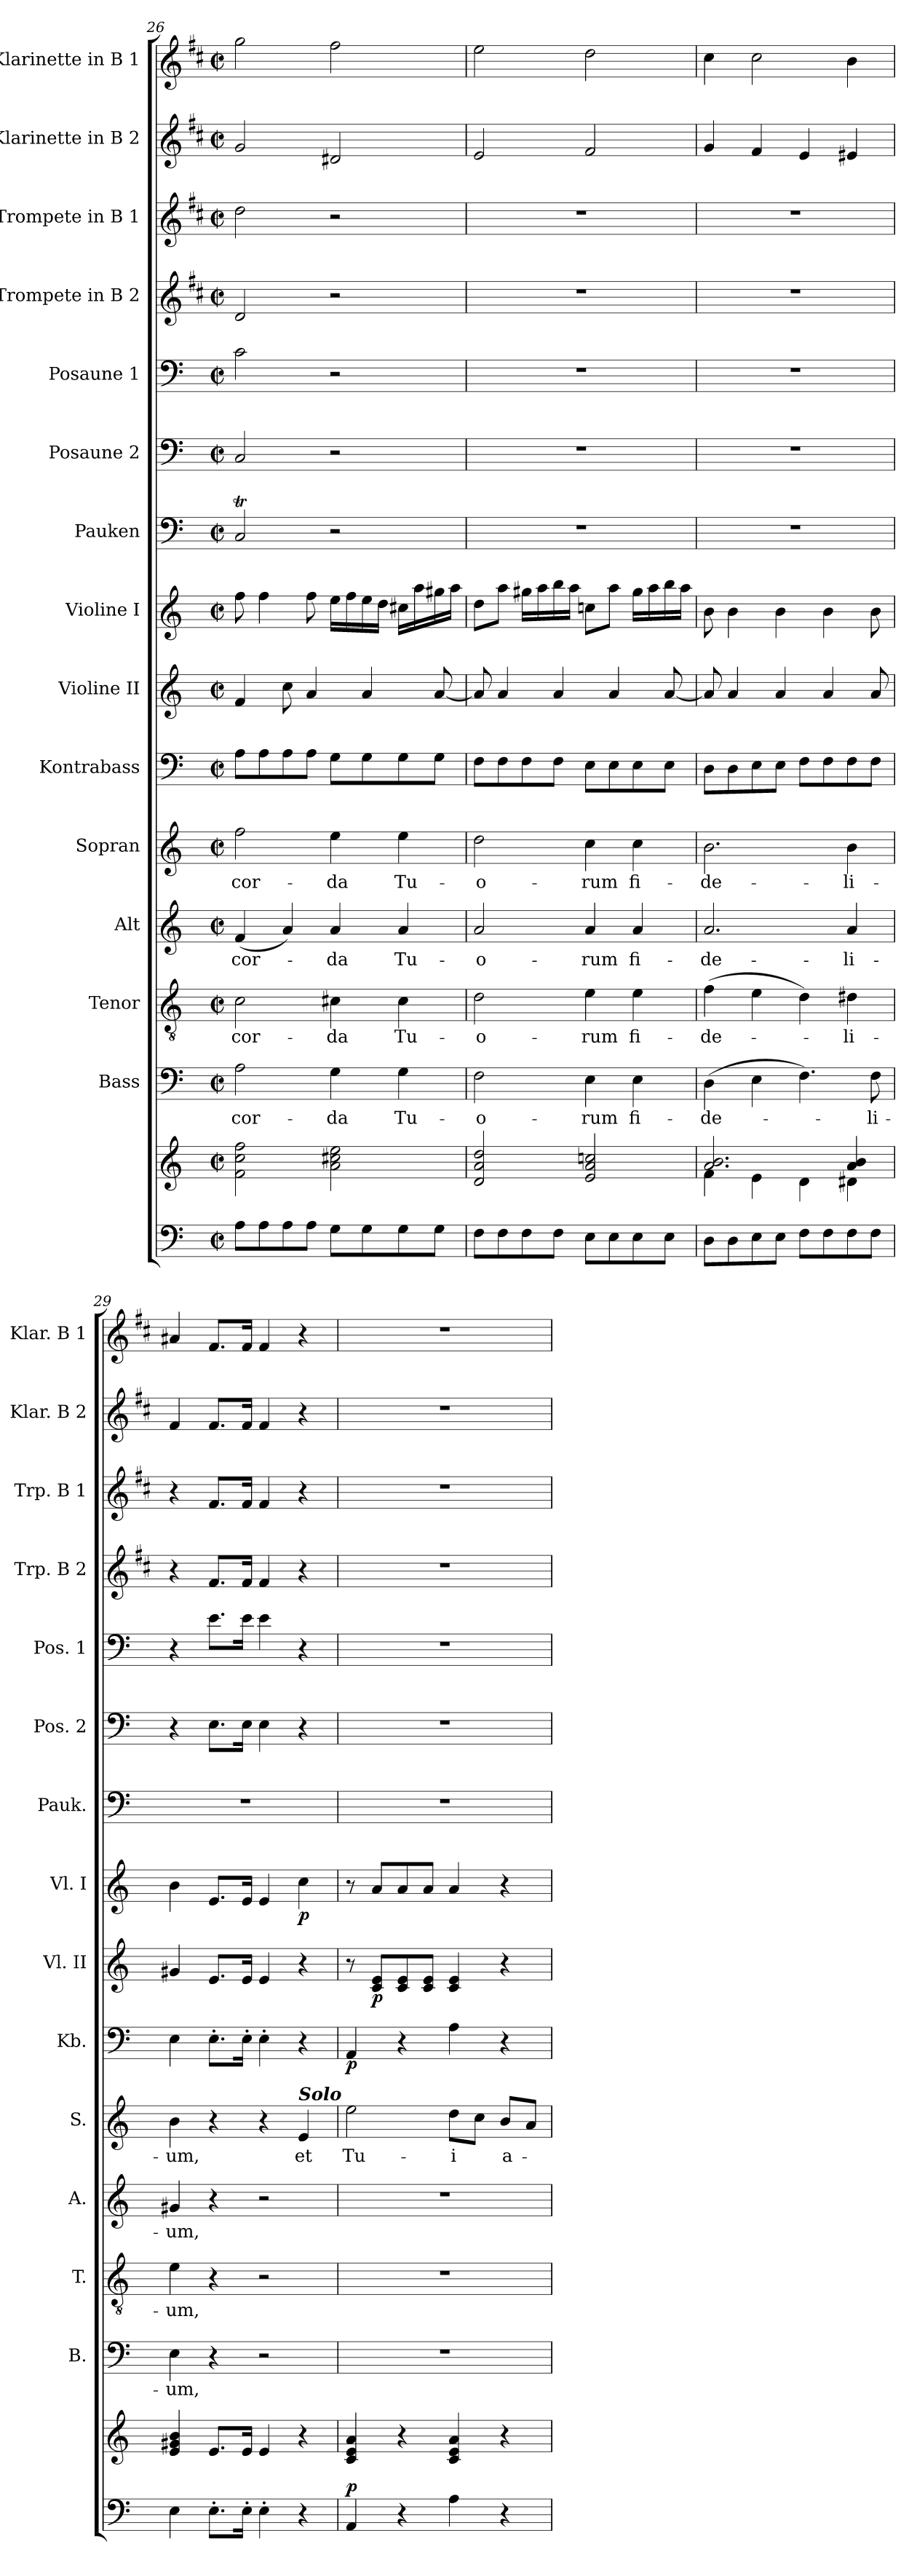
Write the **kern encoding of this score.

**kern	**kern	**dynam	**kern	**text	**kern	**text	**kern	**text	**kern	**text	**kern	**dynam	**kern	**dynam	**kern	**dynam	**kern	**kern	**kern	**kern	**kern	**kern	**kern
*part15	*part15	*part15	*part14	*part14	*part13	*part13	*part12	*part12	*part11	*part11	*part10	*part10	*part9	*part9	*part8	*part8	*part7	*part6	*part5	*part4	*part3	*part2	*part1
*staff16	*staff15	*staff15/16	*staff14	*staff14	*staff13	*staff13	*staff12	*staff12	*staff11	*staff11	*staff10	*staff10	*staff9	*staff9	*staff8	*staff8	*staff7	*staff6	*staff5	*staff4	*staff3	*staff2	*staff1
*	*	*	*I"Bass	*	*I"Tenor	*	*I"Alt	*	*I"Sopran	*	*I"Kontrabass	*	*I"Violine II	*	*I"Violine I	*	*I"Pauken	*I"Posaune 2	*I"Posaune 1	*I"Trompete in B 2	*I"Trompete in B 1	*I"Klarinette in B 2	*I"Klarinette in B 1
*	*	*	*I'B.	*	*I'T.	*	*I'A.	*	*I'S.	*	*I'Kb.	*	*I'Vl. II	*	*I'Vl. I	*	*I'Pauk.	*I'Pos. 2	*I'Pos. 1	*I'Trp. B 2	*I'Trp. B 1	*I'Klar. B 2	*I'Klar. B 1
*clefF4	*clefG2	*	*clefF4	*	*clefGv2	*	*clefG2	*	*clefG2	*	*clefF4	*	*clefG2	*	*clefG2	*	*clefF4	*clefF4	*clefF4	*clefG2	*clefG2	*clefG2	*clefG2
*	*	*	*	*	*	*	*	*	*	*	*ITrd7c12	*	*	*	*	*	*	*	*	*ITrd1c2	*ITrd1c2	*ITrd1c2	*ITrd1c2
*k[]	*k[]	*	*k[]	*	*k[]	*	*k[]	*	*k[]	*	*k[]	*	*k[]	*	*k[]	*	*k[]	*k[]	*k[]	*k[]	*k[]	*k[]	*k[]
*C:	*C:	*	*C:	*	*C:	*	*C:	*	*C:	*	*C:	*	*C:	*	*C:	*	*C:	*C:	*C:	*C:	*C:	*C:	*C:
*M2/2	*M2/2	*	*M2/2	*	*M2/2	*	*M2/2	*	*M2/2	*	*M2/2	*	*M2/2	*	*M2/2	*	*M2/2	*M2/2	*M2/2	*M2/2	*M2/2	*M2/2	*M2/2
*met(c|)	*met(c|)	*	*met(c|)	*	*met(c|)	*	*met(c|)	*	*met(c|)	*	*met(c|)	*	*met(c|)	*	*met(c|)	*	*met(c|)	*met(c|)	*met(c|)	*met(c|)	*met(c|)	*met(c|)	*met(c|)
=26	=26	=26	=26	=26	=26	=26	=26	=26	=26	=26	=26	=26	=26	=26	=26	=26	=26	=26	=26	=26	=26	=26	=26
!	!	!	!	!LO:LY:b	!	!LO:LY:b	!	!LO:LY:b	!	!LO:LY:b	!	!	!	!	!	!	!	!	!	!	!	!	!
8A\L	2f\ 2cc\ 2ff\	.	2A\	cor-	2c\	cor-	(<4f/	cor-	2ff\	cor-	8AA\L	.	4f/	.	8ff\	.	2CT/	2C/	2c\	2c/	2cc\	2f/	2ff\
8A\	.	.	.	.	.	.	.	.	.	.	8AA\	.	.	.	4ff\	.	.	.	.	.	.	.	.
8A\	.	.	.	.	.	.	4a/)	.	.	.	8AA\	.	8cc\	.	.	.	.	.	.	.	.	.	.
8A\J	.	.	.	.	.	.	.	.	.	.	8AA\J	.	4a/	.	8ff\	.	.	.	.	.	.	.	.
!	!	!	!	!LO:LY:b	!	!LO:LY:b	!	!LO:LY:b	!	!LO:LY:b	!	!	!	!	!	!	!	!	!	!	!	!	!
8G\L	2a\ 2cc#X\ 2ee\	.	4G\	-da	4c#X\	-da	4a/	-da	4ee\	-da	8GG\L	.	.	.	16ee\LL	.	2r	2r	2r	2r	2r	2c#X/	2ee\
.	.	.	.	.	.	.	.	.	.	.	.	.	.	.	16ff\	.	.	.	.	.	.	.	.
8G\	.	.	.	.	.	.	.	.	.	.	8GG\	.	4a/	.	16ee\	.	.	.	.	.	.	.	.
.	.	.	.	.	.	.	.	.	.	.	.	.	.	.	16dd\JJ	.	.	.	.	.	.	.	.
!	!	!	!	!LO:LY:b	!	!LO:LY:b	!	!LO:LY:b	!	!LO:LY:b	!	!	!	!	!	!	!	!	!	!	!	!	!
8G\	.	.	4G\	Tu-	4c#\	Tu-	4a/	Tu-	4ee\	Tu-	8GG\	.	.	.	16cc#X\LL	.	.	.	.	.	.	.	.
.	.	.	.	.	.	.	.	.	.	.	.	.	.	.	16aa\	.	.	.	.	.	.	.	.
8G\J	.	.	.	.	.	.	.	.	.	.	8GG\J	.	[8a/	.	16gg#X\	.	.	.	.	.	.	.	.
.	.	.	.	.	.	.	.	.	.	.	.	.	.	.	16aa\JJ	.	.	.	.	.	.	.	.
=27	=27	=27	=27	=27	=27	=27	=27	=27	=27	=27	=27	=27	=27	=27	=27	=27	=27	=27	=27	=27	=27	=27	=27
!	!	!	!	!LO:LY:b	!	!LO:LY:b	!	!LO:LY:b	!	!LO:LY:b	!	!	!	!	!	!	!	!	!	!	!	!	!
8F\L	2d/ 2a/ 2dd/	.	2F\	-o-	2d\	-o-	2a/	-o-	2dd\	-o-	8FF\L	.	8a/]	.	8dd\L	.	1r	1r	1r	1r	1r	2d/	2dd\
8F\	.	.	.	.	.	.	.	.	.	.	8FF\	.	4a/	.	8aa\J	.	.	.	.	.	.	.	.
8F\	.	.	.	.	.	.	.	.	.	.	8FF\	.	.	.	16gg#X\LL	.	.	.	.	.	.	.	.
.	.	.	.	.	.	.	.	.	.	.	.	.	.	.	16aa\	.	.	.	.	.	.	.	.
8F\J	.	.	.	.	.	.	.	.	.	.	8FF\J	.	4a/	.	16bb\	.	.	.	.	.	.	.	.
.	.	.	.	.	.	.	.	.	.	.	.	.	.	.	16aa\JJ	.	.	.	.	.	.	.	.
!	!	!	!	!LO:LY:b	!	!LO:LY:b	!	!LO:LY:b	!	!LO:LY:b	!	!	!	!	!	!	!	!	!	!	!	!	!
8E\L	2e/ 2a/ 2ccn/	.	4E\	-rum	4e\	-rum	4a/	-rum	4cc\	-rum	8EE\L	.	.	.	8ccn\L	.	.	.	.	.	.	2e/	2cc\
8E\	.	.	.	.	.	.	.	.	.	.	8EE\	.	4a/	.	8aa\J	.	.	.	.	.	.	.	.
!	!	!	!	!LO:LY:b	!	!LO:LY:b	!	!LO:LY:b	!	!LO:LY:b	!	!	!	!	!	!	!	!	!	!	!	!	!
8E\	.	.	4E\	fi-	4e\	fi-	4a/	fi-	4cc\	fi-	8EE\	.	.	.	16gg#\LL	.	.	.	.	.	.	.	.
.	.	.	.	.	.	.	.	.	.	.	.	.	.	.	16aa\	.	.	.	.	.	.	.	.
8E\J	.	.	.	.	.	.	.	.	.	.	8EE\J	.	[8a/	.	16bb\	.	.	.	.	.	.	.	.
.	.	.	.	.	.	.	.	.	.	.	.	.	.	.	16aa\JJ	.	.	.	.	.	.	.	.
=28	=28	=28	=28	=28	=28	=28	=28	=28	=28	=28	=28	=28	=28	=28	=28	=28	=28	=28	=28	=28	=28	=28	=28
*	*^	*	*	*	*	*	*	*	*	*	*	*	*	*	*	*	*	*	*	*	*	*	*
!	!	!	!	!	!LO:LY:b	!	!LO:LY:b	!	!LO:LY:b	!	!LO:LY:b	!	!	!	!	!	!	!	!	!	!	!	!	!
8D\L	2.a/ 2.b/	4f\	.	(>4D\	-de-	(>4f\	-de-	2.a/	-de-	2.b\	-de-	8DD\L	.	8a/]	.	8b\	.	1r	1r	1r	1r	1r	4f/	4b\
8D\	.	.	.	.	.	.	.	.	.	.	.	8DD\	.	4a/	.	4b\	.	.	.	.	.	.	.	.
8E\	.	4e\	.	4E\	.	4e\	.	.	.	.	.	8EE\	.	.	.	.	.	.	.	.	.	.	4e/	2b\
8E\J	.	.	.	.	.	.	.	.	.	.	.	8EE\J	.	4a/	.	4b\	.	.	.	.	.	.	.	.
8F\L	.	4d\	.	4.F\)	.	4d\)	.	.	.	.	.	8FF\L	.	.	.	.	.	.	.	.	.	.	4d/	.
8F\	.	.	.	.	.	.	.	.	.	.	.	8FF\	.	4a/	.	4b\	.	.	.	.	.	.	.	.
!	!	!	!	!	!	!	!LO:LY:b	!	!LO:LY:b	!	!LO:LY:b	!	!	!	!	!	!	!	!	!	!	!	!	!
8F\	4a/ 4b/	4d#X\	.	.	.	4d#X\	-li-	4a/	-li-	4b\	-li-	8FF\	.	.	.	.	.	.	.	.	.	.	4d#X/	4a\
!	!	!	!	!	!LO:LY:b	!	!	!	!	!	!	!	!	!	!	!	!	!	!	!	!	!	!	!
8F\J	.	.	.	8F\	-li-	.	.	.	.	.	.	8FF\J	.	8a/	.	8b\	.	.	.	.	.	.	.	.
*	*v	*v	*	*	*	*	*	*	*	*	*	*	*	*	*	*	*	*	*	*	*	*	*	*
=29	=29	=29	=29	=29	=29	=29	=29	=29	=29	=29	=29	=29	=29	=29	=29	=29	=29	=29	=29	=29	=29	=29	=29
!	!	!	!	!LO:LY:b	!	!LO:LY:b	!	!LO:LY:b	!	!LO:LY:b	!	!	!	!	!	!	!	!	!	!	!	!	!
4E\	4e/ 4g#X/ 4b/	.	4E\	-um,	4e\	-um,	4g#X/	-um,	4b\	-um,	4EE\	.	4g#X/	.	4b\	.	1r	4r	4r	4r	4r	4e/	4g#X/
8.E'>\L	8.e/L	.	4r	.	4r	.	4r	.	4r	.	8.EE'>\L	.	8.e/L	.	8.e/L	.	.	8.E\L	8.e\L	8.e/L	8.e/L	8.e/L	8.e/L
16E'>\Jk	16e/Jk	.	.	.	.	.	.	.	.	.	16EE'>\Jk	.	16e/Jk	.	16e/Jk	.	.	16E\Jk	16e\Jk	16e/Jk	16e/Jk	16e/Jk	16e/Jk
4E'>\	4e/	.	2r	.	2r	.	2r	.	4r	.	4EE'>\	.	4e/	.	4e/	.	.	4E\	4e\	4e/	4e/	4e/	4e/
!	!	!	!	!	!	!	!	!	!LO:TX:a:Bi:t=Solo	!	!	!	!	!	!	!	!	!	!	!	!	!	!
!	!	!	!	!	!	!	!	!	!	!LO:LY:b	!	!	!	!	!	!LO:DY:b	!	!	!	!	!	!	!
4r	4r	.	.	.	.	.	.	.	4e/	et	4r	.	4r	.	4cc\	p	.	4r	4r	4r	4r	4r	4r
!!LO:PB:g=z
=30	=30	=30	=30	=30	=30	=30	=30	=30	=30	=30	=30	=30	=30	=30	=30	=30	=30	=30	=30	=30	=30	=30	=30
!	!	!LO:DY:a=2	!	!	!	!	!	!	!	!LO:LY:b	!	!LO:DY:b	!	!	!	!	!	!	!	!	!	!	!
4AA/	4c/ 4e/ 4a/	p	1r	.	1r	.	1r	.	2ee\	Tu-	4AAA/	p	8r	.	8r	.	1r	1r	1r	1r	1r	1r	1r
!	!	!	!	!	!	!	!	!	!	!	!	!	!	!LO:DY:b	!	!	!	!	!	!	!	!	!
.	.	.	.	.	.	.	.	.	.	.	.	.	8c/ 8e/L	p	8a/L	.	.	.	.	.	.	.	.
4r	4r	.	.	.	.	.	.	.	.	.	4r	.	8c/ 8e/	.	8a/	.	.	.	.	.	.	.	.
.	.	.	.	.	.	.	.	.	.	.	.	.	8c/ 8e/J	.	8a/J	.	.	.	.	.	.	.	.
!	!	!	!	!	!	!	!	!	!	!LO:LY:b	!	!	!	!	!	!	!	!	!	!	!	!	!
4A\	4c/ 4e/ 4a/	.	.	.	.	.	.	.	8dd\L	-i	4AA\	.	4c/ 4e/	.	4a/	.	.	.	.	.	.	.	.
.	.	.	.	.	.	.	.	.	8cc\J	.	.	.	.	.	.	.	.	.	.	.	.	.	.
!	!	!	!	!	!	!	!	!	!	!LO:LY:b	!	!	!	!	!	!	!	!	!	!	!	!	!
4r	4r	.	.	.	.	.	.	.	8b/L	a-	4r	.	4r	.	4r	.	.	.	.	.	.	.	.
.	.	.	.	.	.	.	.	.	8a/J	.	.	.	.	.	.	.	.	.	.	.	.	.	.
=	=	=	=	=	=	=	=	=	=	=	=	=	=	=	=	=	=	=	=	=	=	=	=
*-	*-	*-	*-	*-	*-	*-	*-	*-	*-	*-	*-	*-	*-	*-	*-	*-	*-	*-	*-	*-	*-	*-	*-
